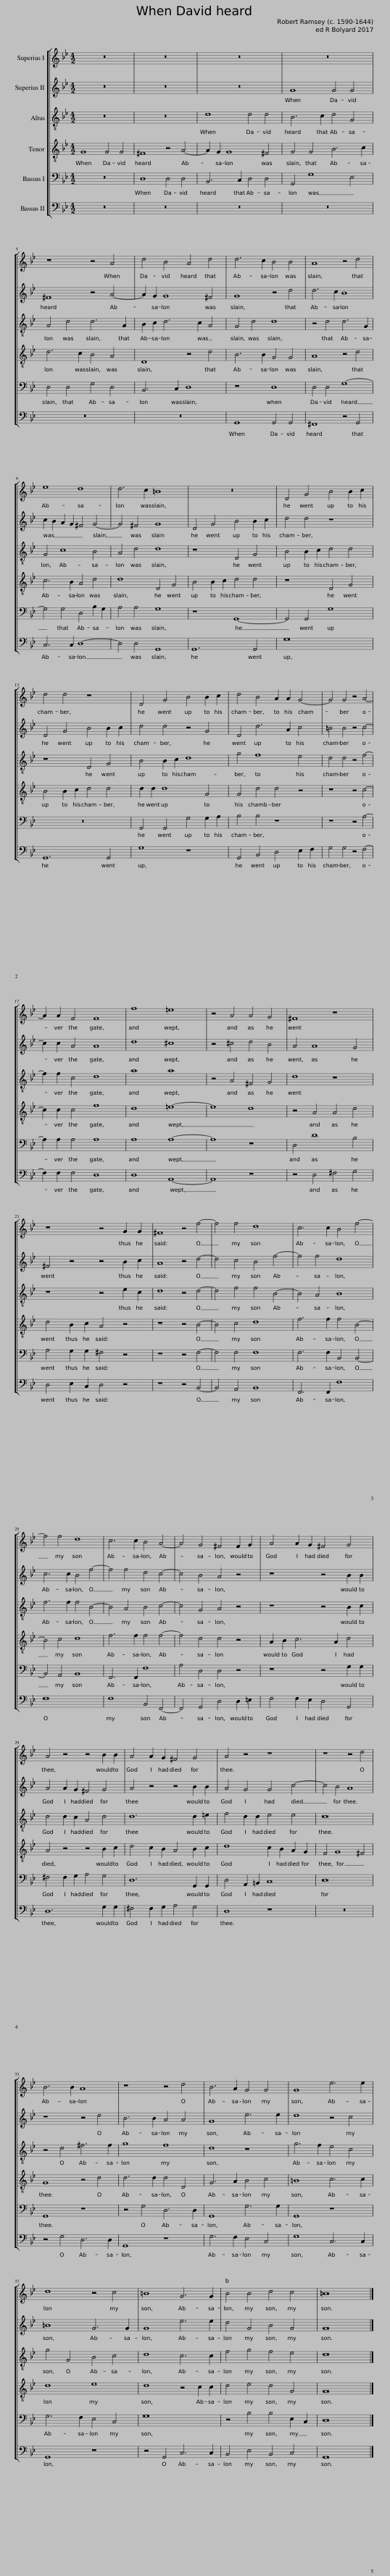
X:1
%%score [ 1 2 3 4 5 6 ]
L:1/8
M:4/2
I:linebreak $
K:Bb
V:1 treble
V:2 treble
V:3 treble-8
V:4 treble-8
V:5 bass
V:6 bass
V:1
 z16 | z16 | z16 | z16 |$ z8 z4 A4 | %5
 d4 B4 A4 d4 | d6 c2 B4 B4 | A8 z4 d4 |$ e8 d8 | d6 c2 =B8 | %10
 z16 | D4 G4 B4 B2 c2 |$ d4 d4 z8 | D4 G4 B4 B2 c2 | d4 B4 A2 A2 G4- | %15
 G4 G4 z4 A4- |$ A2 A2 F4 F8 | f8 =e8 | z4 A4 A4 G4 | ^F8 z8 |$ %20
 z8 z4 G2 G2 | ^F8 z4 f4- | f4 f4 d8 | c6 c2 B4 f4- |$ f4 f4 d8 | %25
 c6 c2 B4 A4- | A4 G4 ^F4 F2 G2 | A4 A2 G2 ^F4 G4 |$ A4 z4 z4 B2 B2 | A4 A2 G2 ^F4 G4 | %30
 A4 z4 z8 | z8 z4 d4 |$ B6 B2 A8 | z8 z4 d4 | B6 A2 G4 G4 | %35
 G8 e6 e2 |$ d8 z4 c4 | =B8 G6 G2 | B4 B4 d4 c4 | =B16 |] %40
V:2
 z16 | z16 | z16 | G8 G4 G4 |$ ^F8 z4 A4- | %5
 A2 G2 G8 ^F4 | G8 z4 d4 | d6 c2 B8 |$ c2 B2 A2 G2 ^F4 G4- | G4 ^F4 G8 | %10
 D4 G4 B4 B2 c2 | d4 d4 z8 |$ D4 G4 B4 B2 c2 | d4 d4 z4 G4 | D4 d6 A2 c4 | %15
 =B4 B4 z4 c4- |$ c2 c2 A4 A8 | d8 ^c8 | z4 ^c4 d4 B4 | A4 A8 G4 |$ %20
 ^F4 z4 z4 B2 c2 | A8 z4 d4- | d4 c4 B4 f4- | f4 f4 d8 |$ c6 c2 B4 f4- | %25
 f4 f4 d4 c4- | c4 B4 A4 z4 | z8 z4 B2 B2 |$ A4 A2 G2 ^F4 G4 | A4 z4 z4 B2 B2 | %30
 A4 G4 G4 c4- | c4 B4 A8 |$ z8 z4 d4 | B6 B2 A4 A4 | G8 e6 e2 | %35
 d8 z4 c4 |$ =B8 G6 G2 | G8 e6 e2 | d4 G4 B4 G4 | G16 |] %40
V:3
 z16 | z16 | d8 d4 d4 | B6 c2 d4 G4 |$ A4 d4 d6 A2 | %5
 B2 c2 d6 c2 A4 | G4 d4 d8 | z4 d4 d6 G2 |$ G4 c8 B4 | A4 d4 d8 | %10
 z8 D4 G4 | B4 B2 c2 d4 d4 |$ z8 D4 G4 | B4 B2 c2 d8 | g4 f8 e4 | %15
 d4 d4 z4 f4- |$ f2 f2 c4 d8 | a8 a8 | z4 A4 ^F4 G4 | d8 z8 |$ %20
 z8 z4 e2 c2 | d8 z4 d4- | d4 f4 f4 B4- | B4 A4 B8 |$ f6 f2 f4 B4- | %25
 B4 A4 B4 c4- | c4 G4 A4 z4 | z8 z4 B2 c2 |$ d4 d2 c2 A4 d4 | d12 d2 =e2 | %30
 f4 d2 d2 e4 e4 | d16 |$ z4 d4 ^f6 f2 | g8 f8 | d8 z8 | %35
 g6 f2 e4 c4 |$ g4 G4 B4 c4 | d8 c6 c2 | f4 g4 f4 e4 | d16 |] %40
V:4
 G8 G4 G4 | ^F8 z4 A4- | A2 G2 G8 ^F4 | G4 G4 B6 c2 |$ d6 c2 B4 A4 | %5
 D8 z4 d4 | B6 B2 G4 G4 | A8 z4 d4 |$ c6 B2 A4 d4 | d8 D4 G4 | %10
 B4 B2 c2 d4 d4 | z8 D4 G4 |$ B4 B2 c2 d4 d4 | d2 d2 d8 G4 | G4 d4 d4 z4 | %15
 z8 z4 c4- |$ c2 c2 c4 f8 | d8 =e8- | e8 d8 | z4 A4 A4 d4 |$ %20
 d4 B2 c2 A4 z4 | z8 z4 B4- | B4 c4 d8 | f6 f2 f4 B4- |$ B4 c4 d8 | %25
 f6 f2 f4 f4- | f4 d4 d4 z4 | A2 B2 c6 A2 d4 |$ A4 z4 z4 B2 c2 | d4 c2 B2 A4 B2 c2 | %30
 d8 c2 B2 A2 G2 | F4 G8 ^F4 |$ G8 z4 d4 | d6 d2 d4 D4 | G6 A2 B4 c4 | %35
 =B8 c6 c2 |$ d8 e8 | d8 z4 c2 c2 | d4 e4 d4 G4 | G16 |] %40
V:5
 z16 | D,8 D,4 D,4 | B,,6 C,2 D,4 D,4 | G,,4 G,8 E,4 |$ D,4 D,4 G,4 D,4 | %5
 B,,6 C,2 D,8 | z8 D,8 | D,4 D,4 G,8- |$ G,4 G,4 D,4 B,2 G,2 | A,4 A,4 G,8 | %10
 z8 G,,8- | G,,4 G,,4 G,8 |$ z16 | G,,4 G,,4 G,4 G,2 A,2 | B,4 B,4 z8 | %15
 z8 z4 A,4- |$ A,2 A,2 A,4 A,8 | A,8 A,8- | A,8 z8 | D,4 D8 B,4 |$ %20
 A,4 G,2 G,2 ^F,4 z4 | z8 z4 F,4- | F,4 F,4 F,8 | F,6 F,2 B,,4 B,,4- |$ B,,4 A,,4 B,,8 | %25
 F,,6 F,,2 F,8 | A,4 D,4 D,4 z4 | z8 z4 G,2 G,2 |$ ^F,4 F,2 G,2 A,4 G,4 | D,12 G,,2 G,,2 | %30
 D,4 A,,2 =B,,2 C,8 | D,16 |$ G,,8 z8 | z4 G,4 D,6 D,2 | G,,8 G,6 G,2 | %35
 G,,8 z8 |$ G,6 F,2 E,4 C,4 | G,16 | z4 B,4 B,4 E,2 C,2 | D,16 |] %40
V:6
 z16 | z16 | z16 | z16 |$ z16 | %5
 z16 | G,,8 G,,4 G,,4 | ^F,,8 z4 G,,4 |$ C,6 C,2 D,8- | D,4 D,4 G,,8 | %10
 G,,12 G,,4 | G,16 |$ G,,12 G,,4 | G,8 z8 | G,,4 B,,4 D,4 E,2 F,2 | %15
 G,4 G,4 z4 F,4- |$ F,2 F,2 F,4 D,8 | D,8 A,,8- | A,,8 z8 | z4 D,4 ^F,4 G,4 |$ %20
 D,4 E,2 C,2 D,4 z4 | z8 z4 B,,4- | B,,4 A,,4 B,,8 | F,,6 F,,2 F,8 |$ F,16 | %25
 F,8 B,,4 F,,4- | F,,4 G,,4 D,4 D,2 =E,2 | F,4 F,2 E,2 D,4 G,,4 |$ D,12 G,2 G,2 | ^F,4 F,2 G,2 A,4 G,4 | %30
 D,8 z8 | z16 |$ z4 G,4 D,6 D,2 | G,,8 z8 | G,6 F,2 E,4 C,4 | %35
 G,8 C,6 C,2 |$ G,,8 z8 | z4 G,,4 C,6 C,2 | B,,4 E,4 B,,4 C,4 | G,,16 |] %40
